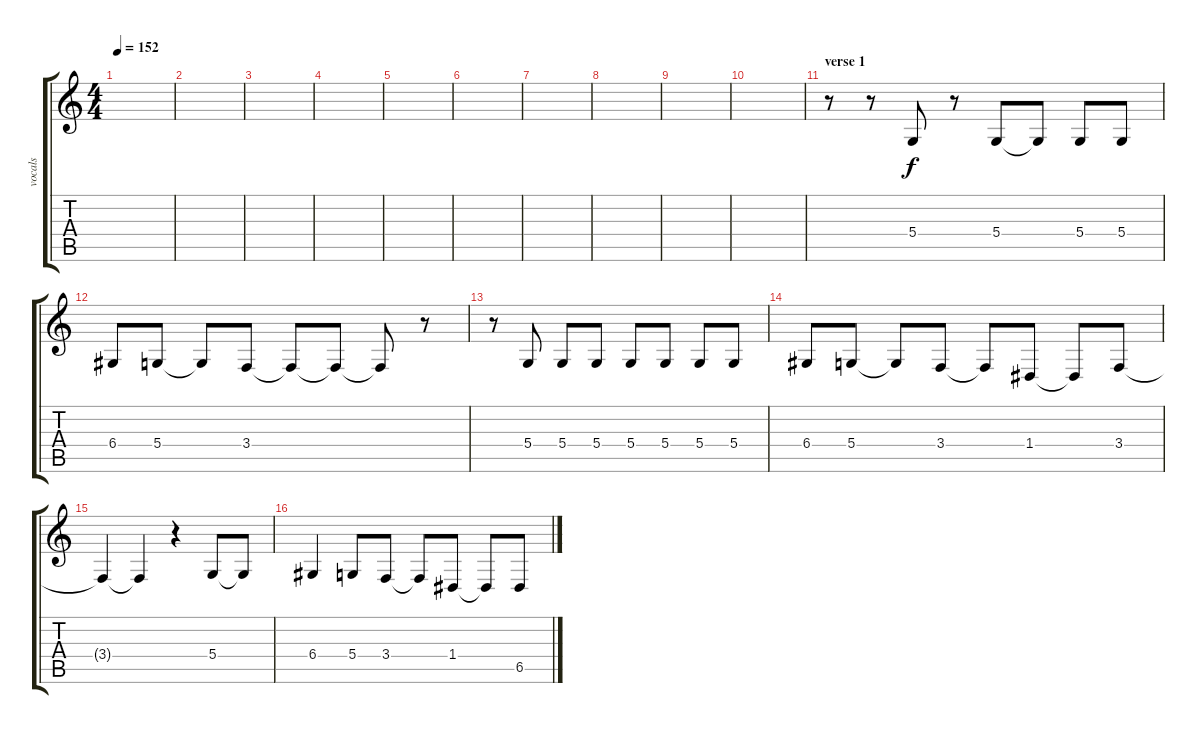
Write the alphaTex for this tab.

\track ("vocals" "vocals") {instrument tenorsax}
\staff {score tabs}
\tuning (E4 B3 G3 D3 A2 D2) {hide}
\ts (4 4)
\tempo 152
\clef g2
\ks c
|
|
|
|
|
|
|
|
|
|
\section ("" "verse 1")
r.8 r.8 5.4.8 r.8 5.4.8 5.4{t}.8 5.4.8 5.4.8 |
6.4.8 5.4.8 5.4{t}.8 3.4.8 3.4{t}.8 3.4{t}.8 3.4{t}.8 r.8 |
r.8 5.4.8 5.4.8 5.4.8 5.4.8 5.4.8 5.4.8 5.4.8 |
6.4.8 5.4.8 5.4{t}.8 3.4.8 3.4{t}.8 1.4.8 1.4{t}.8 3.4.8 |
3.4{t}.4 3.4{t}.4 r.4 5.4.8 5.4{t}.8 |
6.4.4 5.4.8 3.4.8 3.4{t}.8 1.4.8 1.4{t}.8 6.5.8
